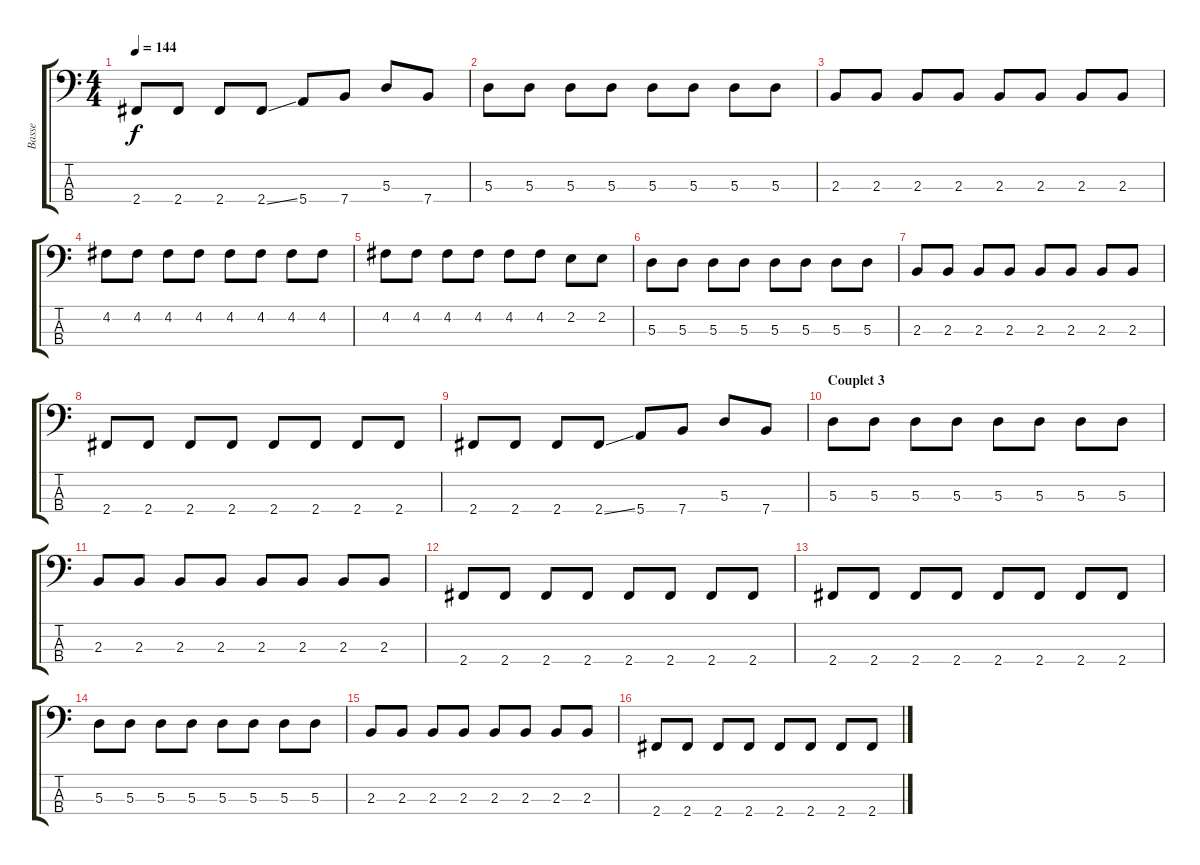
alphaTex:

\track ("Basse" "Basse") {instrument electricbassfinger}
\staff {score tabs}
\tuning (G2 D2 A1 E1) {hide}
\ts (4 4)
\tempo 144
\clef f4
\ks c
2.4.8{dy f} 2.4.8 2.4.8 2.4{ss}.8 5.4.8 7.4.8 5.3.8 7.4.8 |
5.3.8 5.3.8 5.3.8 5.3.8 5.3.8 5.3.8 5.3.8 5.3.8 |
2.3.8 2.3.8 2.3.8 2.3.8 2.3.8 2.3.8 2.3.8 2.3.8 |
4.2.8 4.2.8 4.2.8 4.2.8 4.2.8 4.2.8 4.2.8 4.2.8 |
4.2.8 4.2.8 4.2.8 4.2.8 4.2.8 4.2.8 2.2.8 2.2.8 |
5.3.8 5.3.8 5.3.8 5.3.8 5.3.8 5.3.8 5.3.8 5.3.8 |
2.3.8 2.3.8 2.3.8 2.3.8 2.3.8 2.3.8 2.3.8 2.3.8 |
2.4.8 2.4.8 2.4.8 2.4.8 2.4.8 2.4.8 2.4.8 2.4.8 |
2.4.8 2.4.8 2.4.8 2.4{ss}.8 5.4.8 7.4.8 5.3.8 7.4.8 |
\section ("" "Couplet 3")
5.3.8 5.3.8 5.3.8 5.3.8 5.3.8 5.3.8 5.3.8 5.3.8 |
2.3.8 2.3.8 2.3.8 2.3.8 2.3.8 2.3.8 2.3.8 2.3.8 |
2.4.8 2.4.8 2.4.8 2.4.8 2.4.8 2.4.8 2.4.8 2.4.8 |
2.4.8 2.4.8 2.4.8 2.4.8 2.4.8 2.4.8 2.4.8 2.4.8 |
5.3.8 5.3.8 5.3.8 5.3.8 5.3.8 5.3.8 5.3.8 5.3.8 |
2.3.8 2.3.8 2.3.8 2.3.8 2.3.8 2.3.8 2.3.8 2.3.8 |
2.4.8 2.4.8 2.4.8 2.4.8 2.4.8 2.4.8 2.4.8 2.4.8
